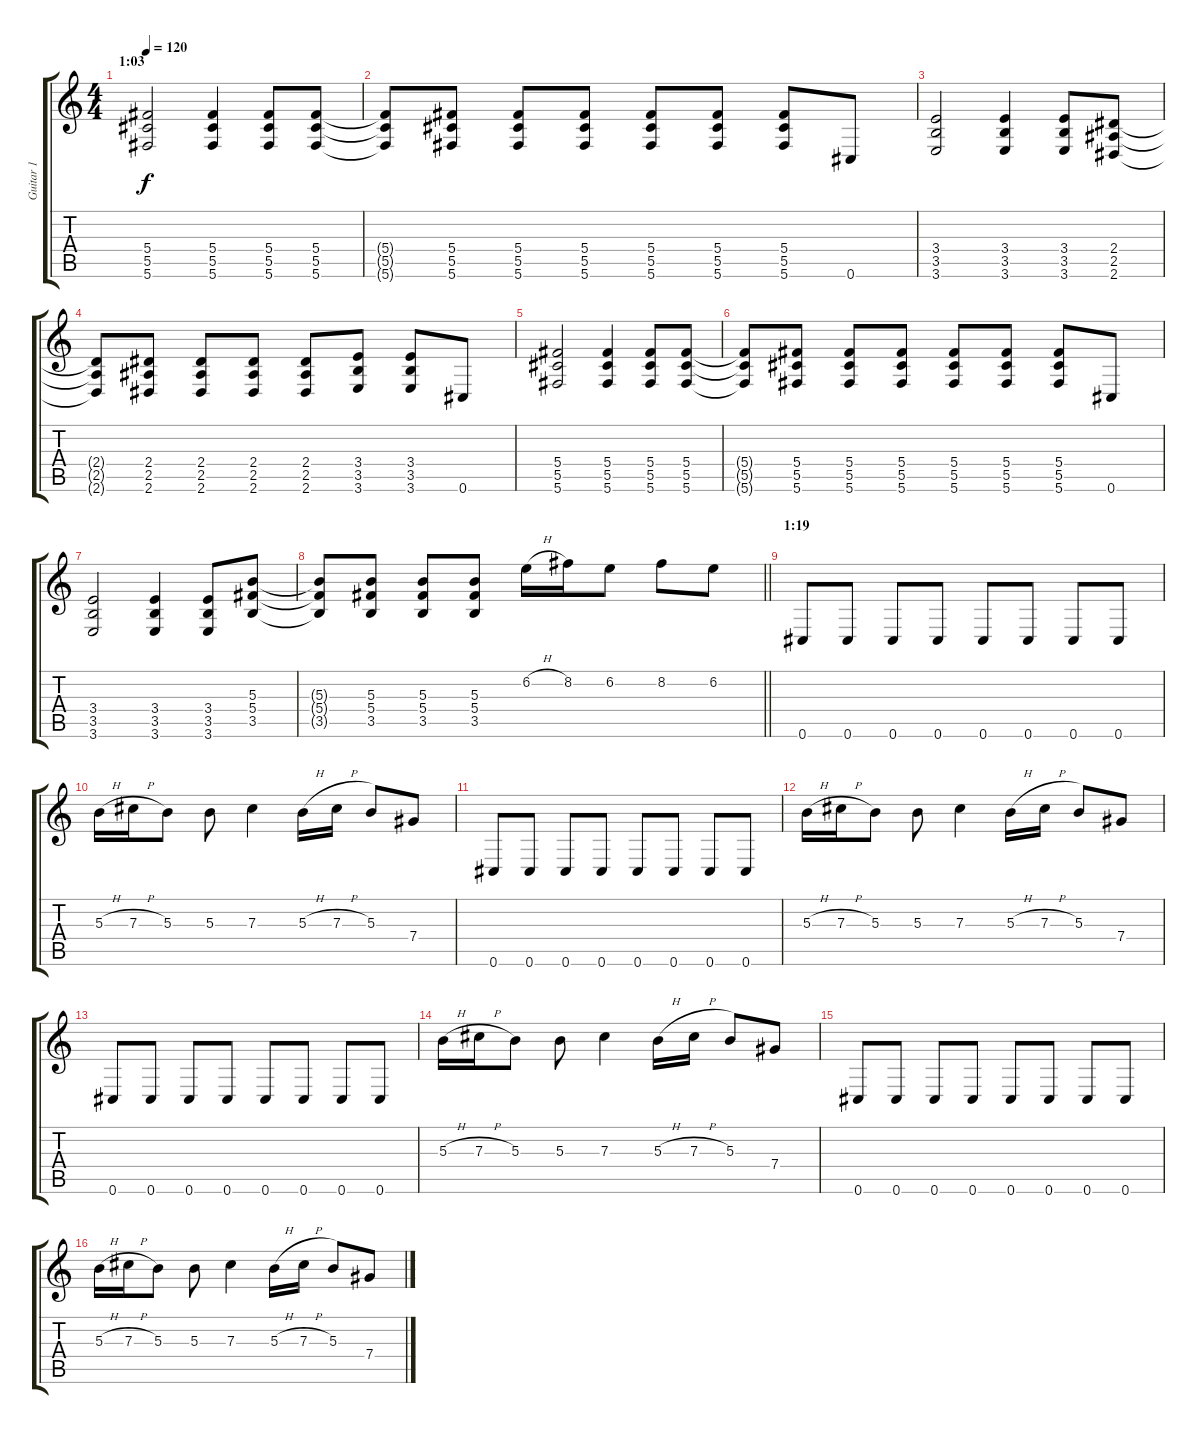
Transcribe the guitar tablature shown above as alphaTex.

\track ("Guitar 1" "Guitar 1") {instrument distortionguitar}
\staff {score tabs}
\tuning (Eb4 Bb3 Gb3 Db3 Ab2 Db2) {hide}
\ts (4 4)
\section ("" "1:03")
\tempo 120
\clef g2
\ks c
(5.4 5.5 5.6).2{dy f} (5.4 5.5 5.6).4 (5.4 5.5 5.6).8 (5.4 5.5 5.6).8 |
(5.4{t} 5.5{t} 5.6{t}).8 (5.4 5.5 5.6).8 (5.4 5.5 5.6).8 (5.4 5.5 5.6).8 (5.4 5.5 5.6).8 (5.4 5.5 5.6).8 (5.4 5.5 5.6).8 0.6.8 |
(3.4 3.5 3.6).2 (3.4 3.5 3.6).4 (3.4 3.5 3.6).8 (2.4 2.5 2.6).8 |
(2.4{t} 2.5{t} 2.6{t}).8 (2.4 2.5 2.6).8 (2.4 2.5 2.6).8 (2.4 2.5 2.6).8 (2.4 2.5 2.6).8 (3.4 3.5 3.6).8 (3.4 3.5 3.6).8 0.6.8 |
(5.4 5.5 5.6).2 (5.4 5.5 5.6).4 (5.4 5.5 5.6).8 (5.4 5.5 5.6).8 |
(5.4{t} 5.5{t} 5.6{t}).8 (5.4 5.5 5.6).8 (5.4 5.5 5.6).8 (5.4 5.5 5.6).8 (5.4 5.5 5.6).8 (5.4 5.5 5.6).8 (5.4 5.5 5.6).8 0.6.8 |
(3.4 3.5 3.6).2 (3.4 3.5 3.6).4 (3.4 3.5 3.6).8 (5.3 5.4 3.5).8 |
\barLineRight lightlight
(5.3{t} 5.4{t} 3.5{t}).8 (5.3 5.4 3.5).8 (5.3 5.4 3.5).8 (5.3 5.4 3.5).8 6.2{h}.16 8.2.16 6.2.8 8.2.8 6.2.8 |
\section ("" "1:19")
0.6.8 0.6.8 0.6.8 0.6.8 0.6.8 0.6.8 0.6.8 0.6.8 |
5.3{h}.16 7.3{h}.16 5.3.8 5.3.8 7.3.4 5.3{h}.16 7.3{h}.16 5.3.8 7.4.8 |
0.6.8 0.6.8 0.6.8 0.6.8 0.6.8 0.6.8 0.6.8 0.6.8 |
5.3{h}.16 7.3{h}.16 5.3.8 5.3.8 7.3.4 5.3{h}.16 7.3{h}.16 5.3.8 7.4.8 |
0.6.8 0.6.8 0.6.8 0.6.8 0.6.8 0.6.8 0.6.8 0.6.8 |
5.3{h}.16 7.3{h}.16 5.3.8 5.3.8 7.3.4 5.3{h}.16 7.3{h}.16 5.3.8 7.4.8 |
0.6.8 0.6.8 0.6.8 0.6.8 0.6.8 0.6.8 0.6.8 0.6.8 |
5.3{h}.16 7.3{h}.16 5.3.8 5.3.8 7.3.4 5.3{h}.16 7.3{h}.16 5.3.8 7.4.8
